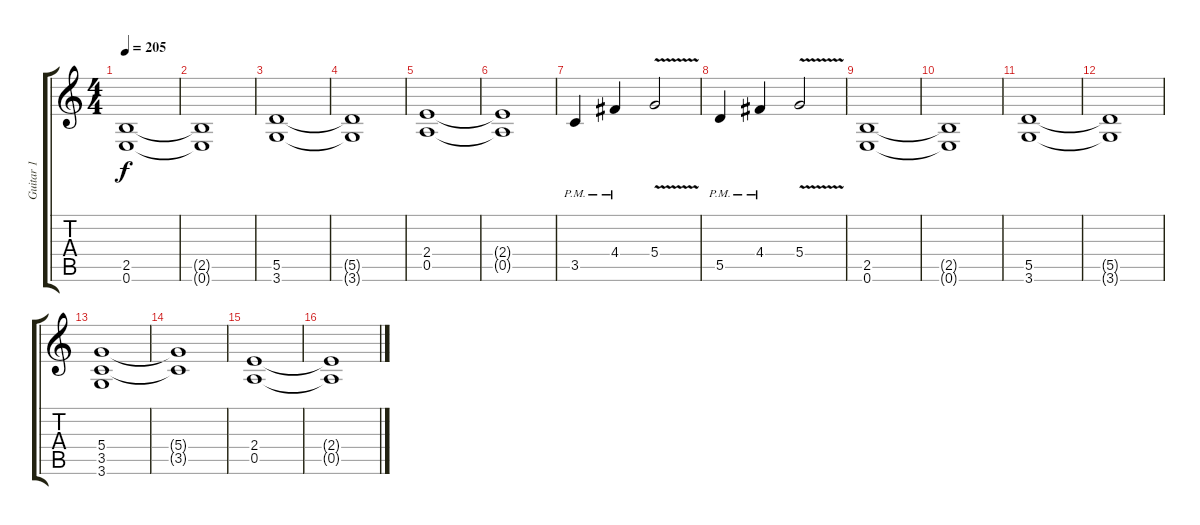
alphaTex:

\track ("Guitar 1" "Guitar 1") {instrument distortionguitar}
\staff {score tabs}
\tuning (E4 B3 G3 D3 A2 E2) {hide}
\ts (4 4)
\tempo 205
\clef g2
\ks c
(2.5 0.6).1{dy f} |
(2.5{t} 0.6{t}).1 |
(5.5 3.6).1 |
(5.5{t} 3.6{t}).1 |
(2.4 0.5).1 |
(2.4{t} 0.5{t}).1 |
3.5{pm}.4 4.4{pm}.4 5.4{v}.2 |
5.5{pm}.4 4.4{pm}.4 5.4{v}.2 |
(2.5 0.6).1 |
(2.5{t} 0.6{t}).1 |
(5.5 3.6).1 |
(5.5{t} 3.6{t}).1 |
(5.4 3.5 3.6).1 |
(5.4{t} 3.5{t}).1 |
(2.4 0.5).1 |
(2.4{t} 0.5{t}).1
